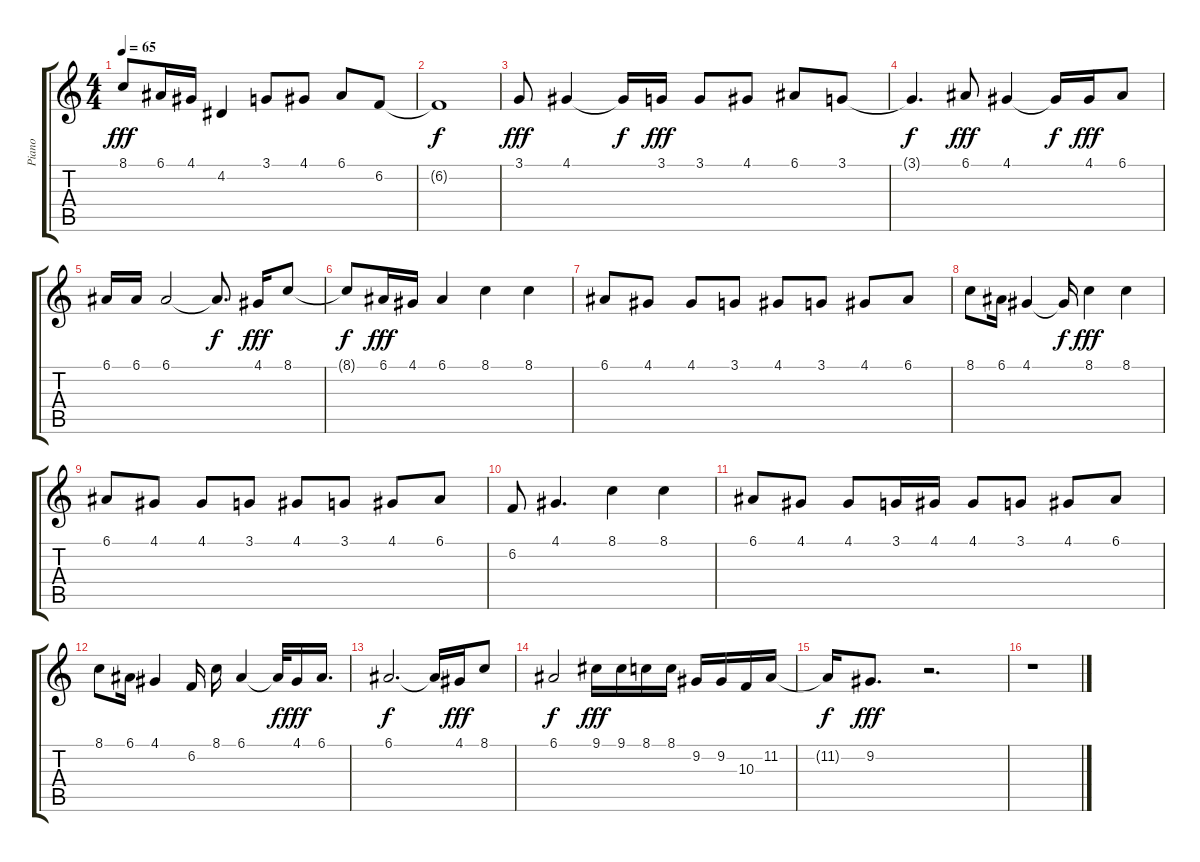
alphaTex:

\track ("Piano" "Piano") {instrument electricpiano2}
\staff {score tabs}
\tuning (E4 B3 G3 D3 A2 E2) {hide}
\ts (4 4)
\tempo 65
\clef g2
\ks c
8.1.8{dy fff} 6.1.16 4.1.16 4.2.4 3.1.8 4.1.8 6.1.8 6.2.8 |
6.2{t}.1{dy f} |
3.1.8{dy fff} 4.1.4 4.1{t}.16{dy f} 3.1.16{dy fff} 3.1.8 4.1.8 6.1.8 3.1.8 |
3.1{t}.4{d dy f} 6.1.8{dy fff} 4.1.4 4.1{t}.16{dy f} 4.1.16{dy fff} 6.1.8 |
6.1.16 6.1.16 6.1.2 6.1{t}.8{d dy f} 4.1.16{dy fff} 8.1.8 |
8.1{t}.8{dy f} 6.1.16{dy fff} 4.1.16 6.1.4 8.1.4 8.1.4 |
6.1.8 4.1.8 4.1.8 3.1.8 4.1.8 3.1.8 4.1.8 6.1.8 |
8.1.8 6.1.16 4.1.4 4.1{t}.16{dy f} 8.1.4{dy fff} 8.1.4 |
6.1.8 4.1.8 4.1.8 3.1.8 4.1.8 3.1.8 4.1.8 6.1.8 |
6.2.8 4.1.4{d} 8.1.4 8.1.4 |
6.1.8 4.1.8 4.1.8 3.1.16 4.1.16 4.1.8 3.1.8 4.1.8 6.1.8 |
8.1.8 6.1.16 4.1.4 6.2.16 8.1.16 6.1.4 6.1{t}.32{dy f} 4.1.16{dy fff} 6.1.16{d} |
6.1.2{d dy f} 6.1{t}.16 4.1.16{dy fff} 8.1.8 |
6.1.2{dy f} 9.1.16{dy fff} 9.1.16 8.1.16 8.1.16 9.2.16 9.2.16 10.3.16 11.2.16 |
11.2{t}.16{dy f} 9.2.8{d dy fff} r.2{d} |
r.1
